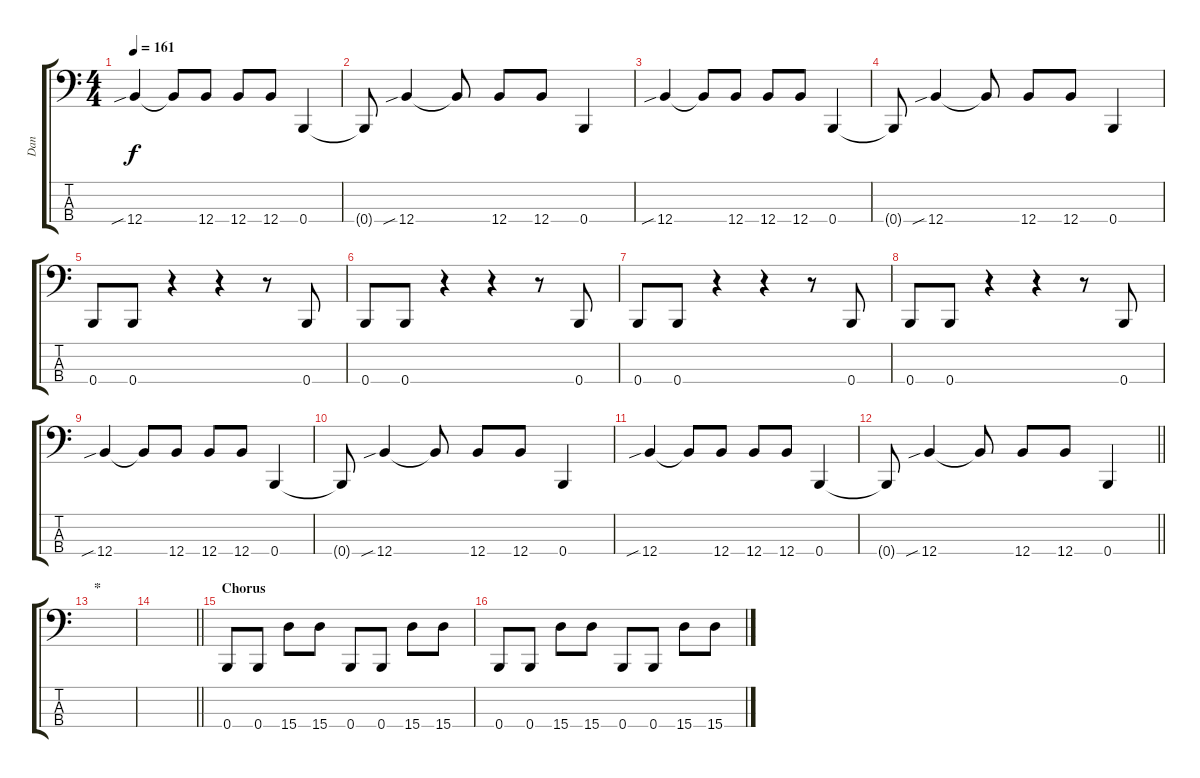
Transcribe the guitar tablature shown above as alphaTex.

\track ("Dan" "Dan") {instrument electricbasspick}
\staff {score tabs}
\tuning (E2 B1 Gb1 B0) {hide}
\ts (4 4)
\tempo 161
\clef f4
\ks c
12.4{sib}.4{dy f} 12.4{t}.8 12.4.8 12.4.8 12.4.8 0.4.4 |
0.4{t}.8 12.4{sib}.4 12.4{t}.8 12.4.8 12.4.8 0.4.4 |
12.4{sib}.4 12.4{t}.8 12.4.8 12.4.8 12.4.8 0.4.4 |
0.4{t}.8 12.4{sib}.4 12.4{t}.8 12.4.8 12.4.8 0.4.4 |
0.4.8 0.4.8 r.4 r.4 r.8 0.4.8 |
0.4.8 0.4.8 r.4 r.4 r.8 0.4.8 |
0.4.8 0.4.8 r.4 r.4 r.8 0.4.8 |
0.4.8 0.4.8 r.4 r.4 r.8 0.4.8 |
12.4{sib}.4 12.4{t}.8 12.4.8 12.4.8 12.4.8 0.4.4 |
0.4{t}.8 12.4{sib}.4 12.4{t}.8 12.4.8 12.4.8 0.4.4 |
12.4{sib}.4 12.4{t}.8 12.4.8 12.4.8 12.4.8 0.4.4 |
\barLineRight lightlight
0.4{t}.8 12.4{sib}.4 12.4{t}.8 12.4.8 12.4.8 0.4.4 |
\section ("" "*")
|
\barLineRight lightlight
|
\section ("" "Chorus")
0.4.8 0.4.8 15.4.8 15.4.8 0.4.8 0.4.8 15.4.8 15.4.8 |
0.4.8 0.4.8 15.4.8 15.4.8 0.4.8 0.4.8 15.4.8 15.4.8
